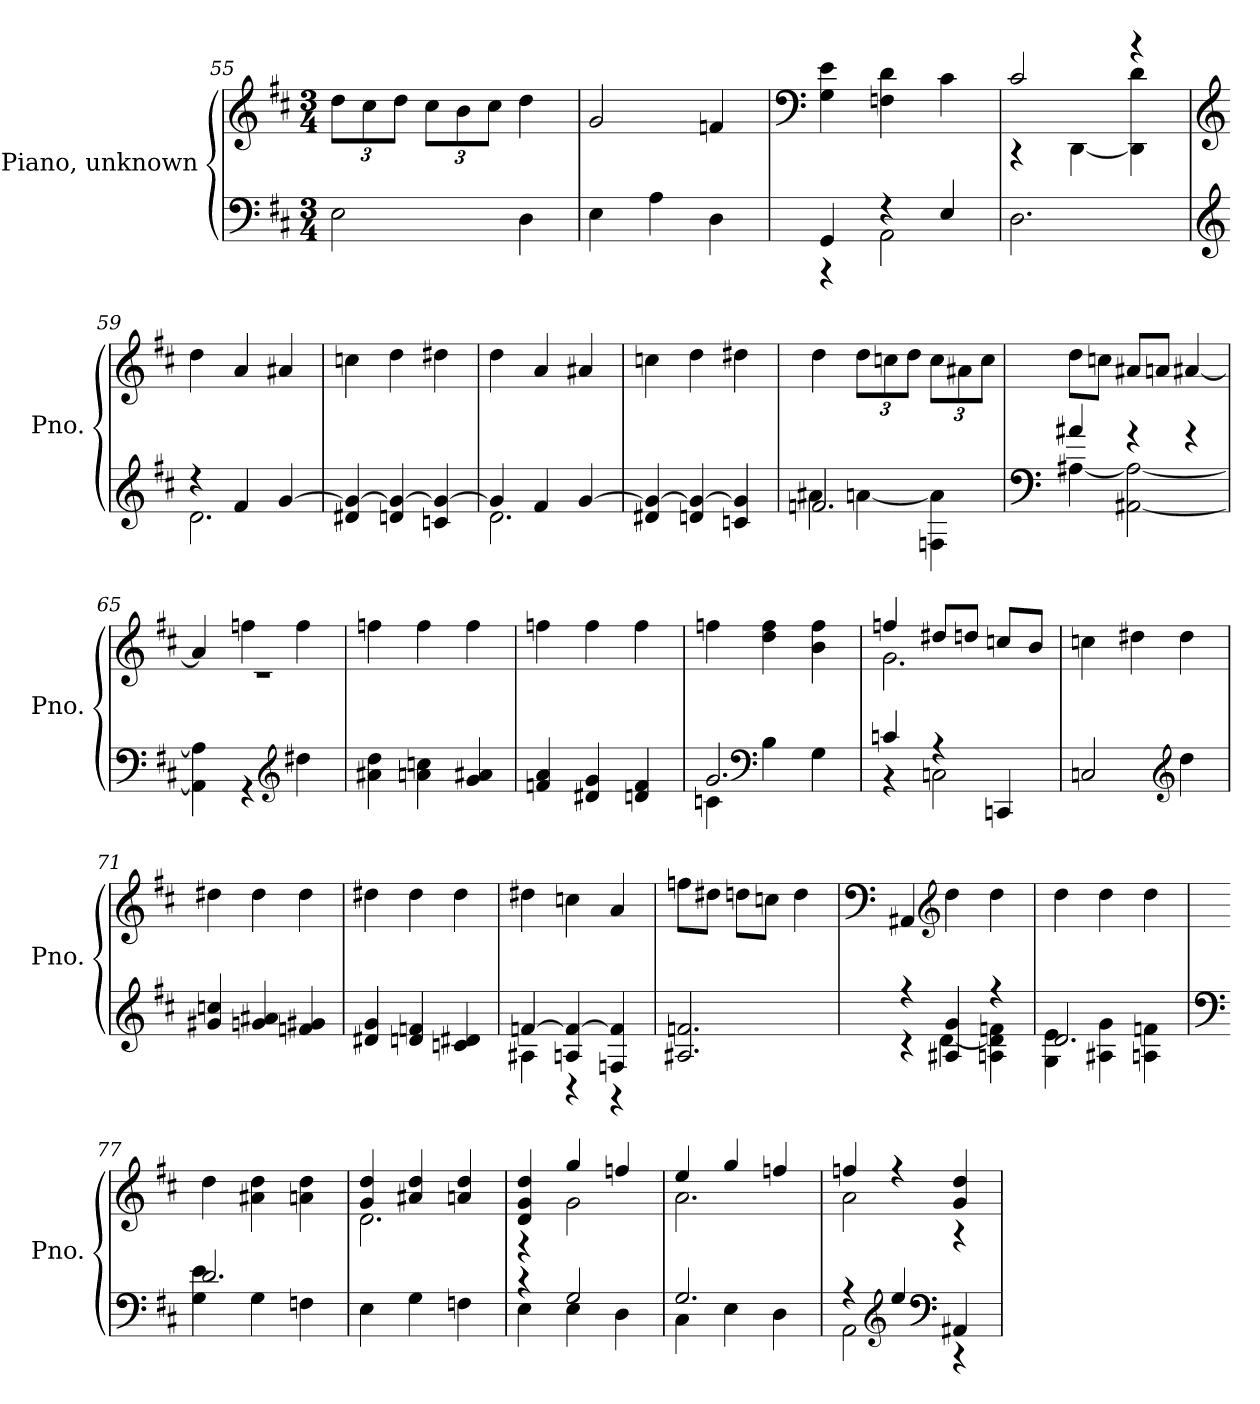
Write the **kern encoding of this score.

**kern	**kern
*part1	*part1
*staff2	*staff1
*I"Piano, unknown	*
*I'Pno.	*
*clefF4	*clefG2
*k[f#c#]	*k[f#c#]
*M3/4	*M3/4
*	*Xbrackettup
=55	=55
2E\	12dd\L
.	12cc#\
.	12dd\J
.	12cc#\L
.	12b\
.	12cc#\J
4D\	4dd\
=56	=56
4E\	2g/
4A\	.
4D\	4fn/
=57	=57
*	*clefF4
*^	*
4GG/	4r	4G\ 4e\
4r	2AA\	4Fn\ 4d\
4E/	.	4c#\
*v	*v	*
=58	=58
*	*^
2.D\	2c#/	4r
.	.	[4DD\
.	4r	4DD\] 4d\
*	*v	*v
!!LO:LB:g=z
=59	=59
*clefG2	*clefG2
*^	*
4r	2.d\	4dd\
4f#/	.	4a/
[4g/	.	4a#X/
*v	*v	*
=60	=60
4d#X/ 4g/_	4ccn\
4dn/ 4g/_	4dd\
4cn/ 4g/_	4dd#X\
=61	=61
*^	*
4g/]	2.d\	4dd\
4f#/	.	4a/
[4g/	.	4a#X/
*v	*v	*
=62	=62
4d#X/ 4g/_	4ccn\
4dn/ 4g/_	4dd\
4cn/ 4g/]	4dd#X\
=63	=63
*^	*
2.fn/	4a#X\	4dd\
.	[4an\	12dd\L
.	.	12ccn\
.	.	12dd\J
.	4Fn\ 4a\]	12cc\L
.	.	12a#X\
.	.	12cc\J
=64	=64	=64
*clefF4	*	*
4a#X/	[4A#X\	8dd\L
.	.	8ccn\J
4r	[2AA#X\ 2A#\_	8a#X/L
.	.	8an/J
4r	.	[4a#X/
!!LO:LB:g=z
=65	=65	=65
2.r	4AA#\] 4A#\]	4a#/]
.	4r	4ffn\
*clefG2	*	*
.	4dd#X\	4ff\
*v	*v	*
=66	=66
4a#X\ 4dd\	4ffn\
4an\ 4ccn\	4ff\
4g/ 4a#X/	4ff\
=67	=67
4fn/ 4a/	4ffn\
4d#X/ 4g/	4ff\
4dn/ 4f/	4ff\
=68	=68
*^	*
2.g/	4cn\	4ffn\
*clefF4	*	*
.	4B\	4dd\ 4ff\
.	4G\	4b\ 4ff\
=69	=69	=69
*	*	*^
4cn/	4r	4ffn/	2.g\
4r	2Cn\	8dd#X/L	.
.	.	8ddn/J	.
4CCn/	.	8ccn/L	.
.	.	8b/J	.
*v	*v	*	*
*	*v	*v
=70	=70
2Cn/	4ccn\
.	4dd#X\
*clefG2	*
4dd\	4dd#\
!!LO:PB:g=z
=71	=71
4g#X/ 4ccn/	4dd#X\
4gn/ 4a#X/	4dd#\
4fn/ 4g#X/	4dd#\
=72	=72
4d#X/ 4g/	4dd#X\
4dn/ 4fn/	4dd#\
4cn/ 4d#X/	4dd#\
=73	=73
*^	*
[4fn/	4A#X\	4dd#X\
4An/ 4f/_	4r	4ccn\
4Fn/ 4f/]	4r	4a/
*v	*v	*
=74	=74
2.A#X/ 2.fn/	8ffn\L
.	8dd#X\J
.	8ddn\L
.	8ccn\J
.	4dd\
=75	=75
*	*clefF4
*^	*
4r	4r	4AA#X/
*	*	*clefG2
4A#X/ 4g/	[4d\	4dd\
4r	4An\ 4d\] 4fn\	4dd\
!!LO:LB:g=z
=76	=76	=76
2.d/	4G\ 4e\	4dd\
.	4A#X\ 4g\	4dd\
.	4An\ 4fn\	4dd\
=77	=77	=77
*clefF4	*	*
2.d/	4G\ 4e\	4dd\
.	4G\	4a#X\ 4dd\
.	4Fn\	4an\ 4dd\
*v	*v	*
=78	=78
*	*^
4E\	4g/ 4dd/	2.d\
4G\	4a#X/ 4dd/	.
4Fn\	4an/ 4dd/	.
=79	=79	=79
*^	*	*
4r	4E\	4d/ 4g/ 4dd/	4r
2G/	4E\	4gg/	2g\
.	4D\	4ffn/	.
=80	=80	=80	=80
2.G/	4C#\	4ee/	2.a\
.	4E\	4gg/	.
.	4D\	4ffn/	.
=81	=81	=81	=81
4r	2AA\	4ffn/	2a\
*clefG2	*	*	*
4ee/	.	4r	.
*clefF4	*	*	*
4AA#X/	4r	4g/ 4dd/	4r
*v	*v	*	*
*	*v	*v
=	=
*-	*-
